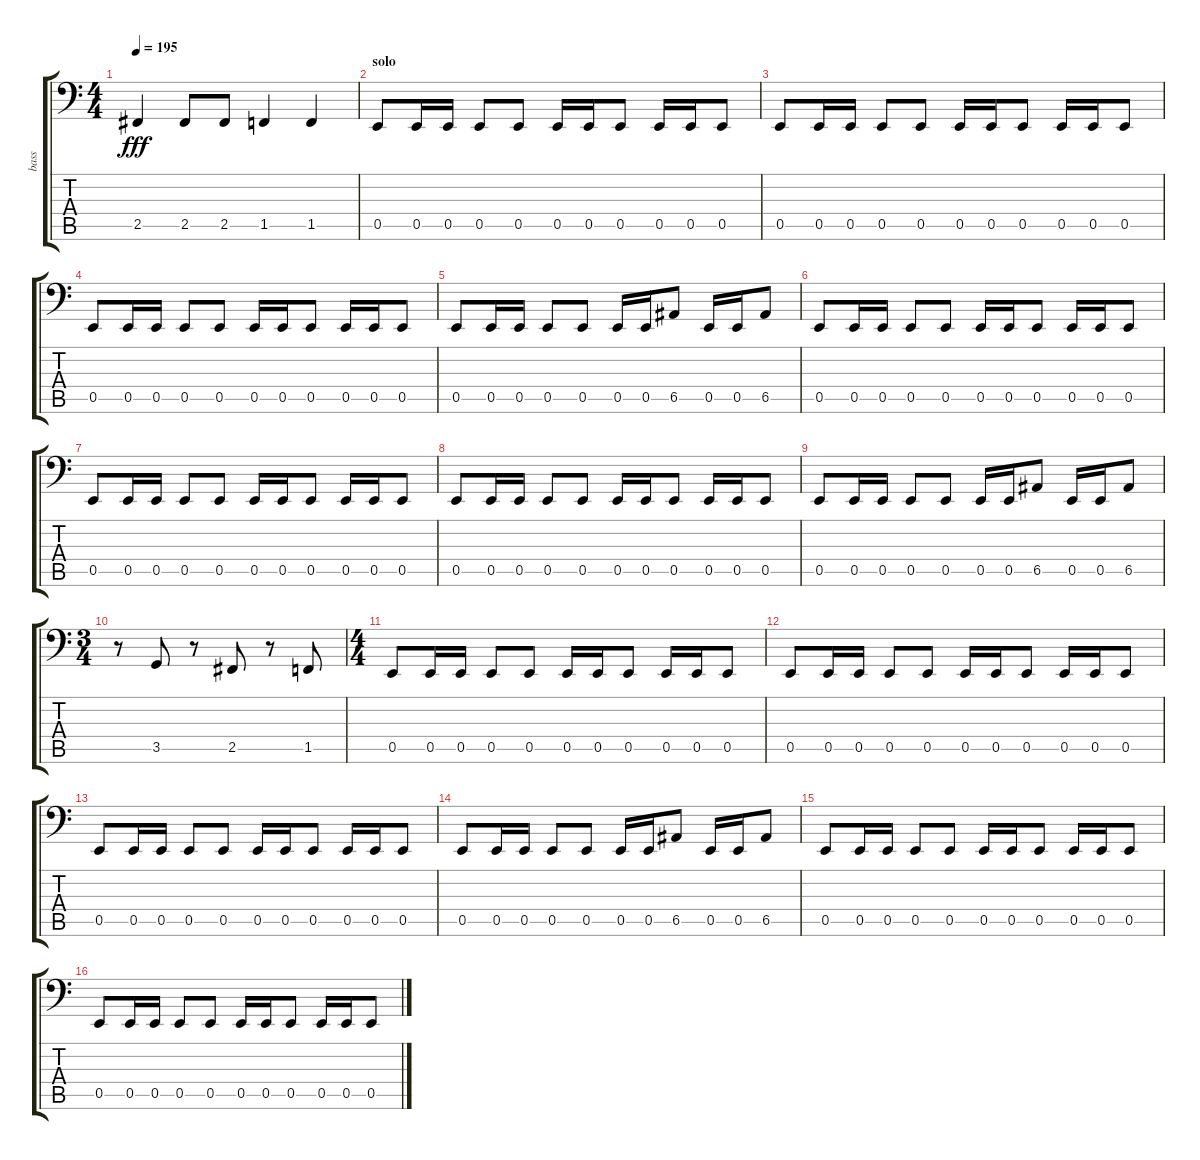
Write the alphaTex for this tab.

\track ("bass" "bass") {instrument electricbassfinger}
\staff {score tabs}
\tuning (C3 G2 D2 A1 E1 B0) {hide}
\ts (4 4)
\tempo 195
\clef f4
\ks c
2.5.4{dy fff} 2.5.8 2.5.8 1.5.4 1.5.4 |
\section ("" "solo")
0.5.8 0.5.16 0.5.16 0.5.8 0.5.8 0.5.16 0.5.16 0.5.8 0.5.16 0.5.16 0.5.8 |
0.5.8 0.5.16 0.5.16 0.5.8 0.5.8 0.5.16 0.5.16 0.5.8 0.5.16 0.5.16 0.5.8 |
0.5.8 0.5.16 0.5.16 0.5.8 0.5.8 0.5.16 0.5.16 0.5.8 0.5.16 0.5.16 0.5.8 |
0.5.8 0.5.16 0.5.16 0.5.8 0.5.8 0.5.16 0.5.16 6.5.8 0.5.16 0.5.16 6.5.8 |
0.5.8 0.5.16 0.5.16 0.5.8 0.5.8 0.5.16 0.5.16 0.5.8 0.5.16 0.5.16 0.5.8 |
0.5.8 0.5.16 0.5.16 0.5.8 0.5.8 0.5.16 0.5.16 0.5.8 0.5.16 0.5.16 0.5.8 |
0.5.8 0.5.16 0.5.16 0.5.8 0.5.8 0.5.16 0.5.16 0.5.8 0.5.16 0.5.16 0.5.8 |
0.5.8 0.5.16 0.5.16 0.5.8 0.5.8 0.5.16 0.5.16 6.5.8 0.5.16 0.5.16 6.5.8 |
\ts (3 4)
r.8 3.5.8 r.8 2.5.8 r.8 1.5.8 |
\ts (4 4)
0.5.8 0.5.16 0.5.16 0.5.8 0.5.8 0.5.16 0.5.16 0.5.8 0.5.16 0.5.16 0.5.8 |
0.5.8 0.5.16 0.5.16 0.5.8 0.5.8 0.5.16 0.5.16 0.5.8 0.5.16 0.5.16 0.5.8 |
0.5.8 0.5.16 0.5.16 0.5.8 0.5.8 0.5.16 0.5.16 0.5.8 0.5.16 0.5.16 0.5.8 |
0.5.8 0.5.16 0.5.16 0.5.8 0.5.8 0.5.16 0.5.16 6.5.8 0.5.16 0.5.16 6.5.8 |
0.5.8 0.5.16 0.5.16 0.5.8 0.5.8 0.5.16 0.5.16 0.5.8 0.5.16 0.5.16 0.5.8 |
0.5.8 0.5.16 0.5.16 0.5.8 0.5.8 0.5.16 0.5.16 0.5.8 0.5.16 0.5.16 0.5.8
